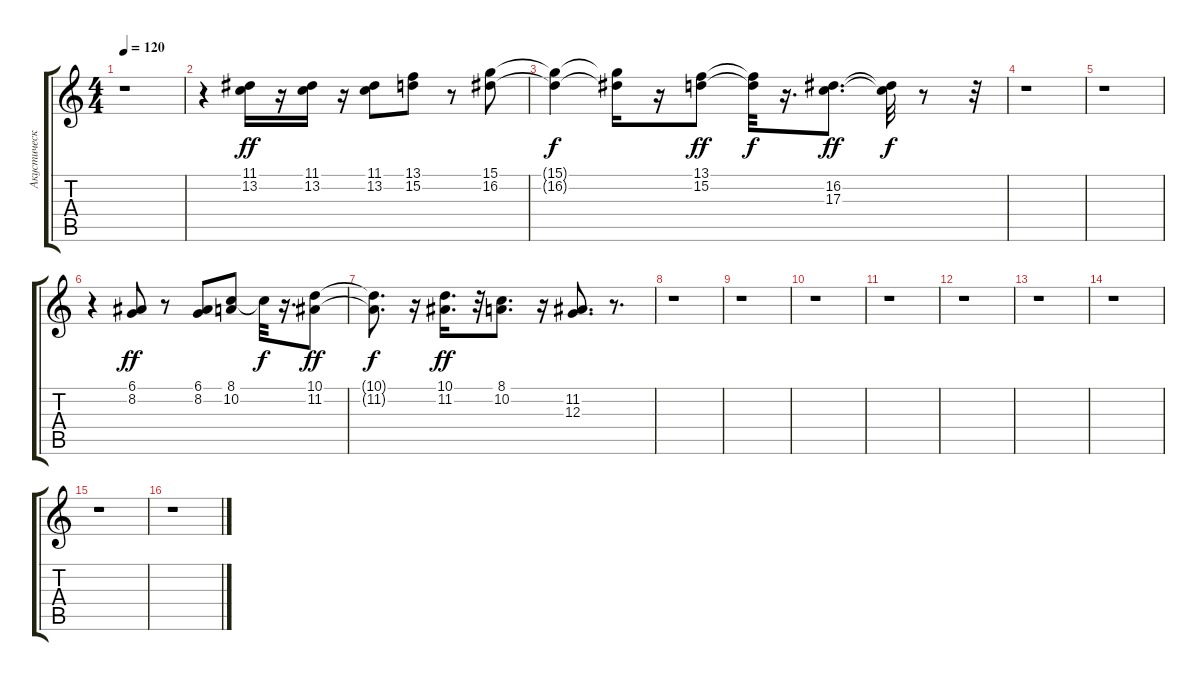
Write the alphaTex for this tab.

\track ("Акустический Гранд Роял" "Акустическ") {instrument acousticgrandpiano}
\staff {score tabs}
\tuning (E4 B3 G3 D3 A2 E2) {hide}
\ts (4 4)
\tempo 120
\clef g2
\ks c
r.1{dy ff} |
r.4 (11.1 13.2).16 r.16 (11.1 13.2).16 r.16 (11.1 13.2).8 (13.1 15.2).8 r.8 (15.1 16.2).8 |
(15.1{t} 16.2{t}).4{dy f} (15.1{t} 16.2{t}).16 r.16 (13.1 15.2).8{dy ff} (13.1{t} 15.2{t}).32{dy f} r.16{d} (16.2 17.3).8{d dy ff} (16.2{t} 17.3{t}).32{dy f} r.8 r.32 |
r.1 |
r.1 |
r.4 (6.1 8.2).8{dy ff} r.8 (6.1 8.2).8 (8.1 10.2).8 8.1{t}.32{dy f} r.16{d} (10.1 11.2).8{dy ff} |
(10.1{t} 11.2{t}).8{d dy f} r.16 (10.1 11.2).16{d dy ff} r.32 (8.1 10.2).8{d} r.16 (11.2 12.3).8{d} r.8{d} |
r.1 |
r.1 |
r.1 |
r.1 |
r.1 |
r.1 |
r.1 |
r.1 |
r.1
